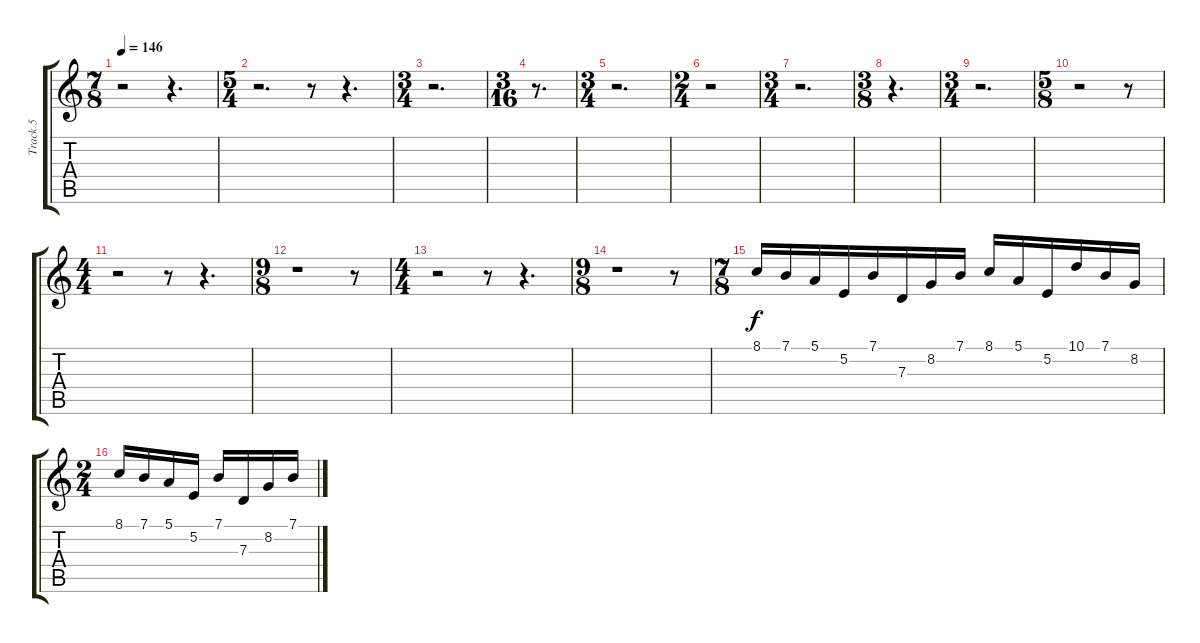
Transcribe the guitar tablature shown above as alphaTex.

\track ("Track 5" "Track 5") {instrument lead1square}
\staff {score tabs}
\tuning (E4 B3 G3 D3 A2 E2) {hide}
\ts (7 8)
\tempo 146
\clef g2
\ks c
r.2{dy f} r.4{d} |
\ts (5 4)
r.2{d} r.8 r.4{d} |
\ts (3 4)
r.2{d} |
\ts (3 16)
r.8{d} |
\ts (3 4)
r.2{d} |
\ts (2 4)
r.2 |
\ts (3 4)
r.2{d} |
\ts (3 8)
r.4{d} |
\ts (3 4)
r.2{d} |
\ts (5 8)
r.2 r.8 |
\ts (4 4)
r.2 r.8 r.4{d} |
\ts (9 8)
r.1 r.8 |
\ts (4 4)
r.2 r.8 r.4{d} |
\ts (9 8)
r.1 r.8 |
\ts (7 8)
8.1.16 7.1.16 5.1.16 5.2.16 7.1.16 7.3.16 8.2.16 7.1.16 8.1.16 5.1.16 5.2.16 10.1.16 7.1.16 8.2.16 |
\ts (2 4)
8.1.16 7.1.16 5.1.16 5.2.16 7.1.16 7.3.16 8.2.16 7.1.16
